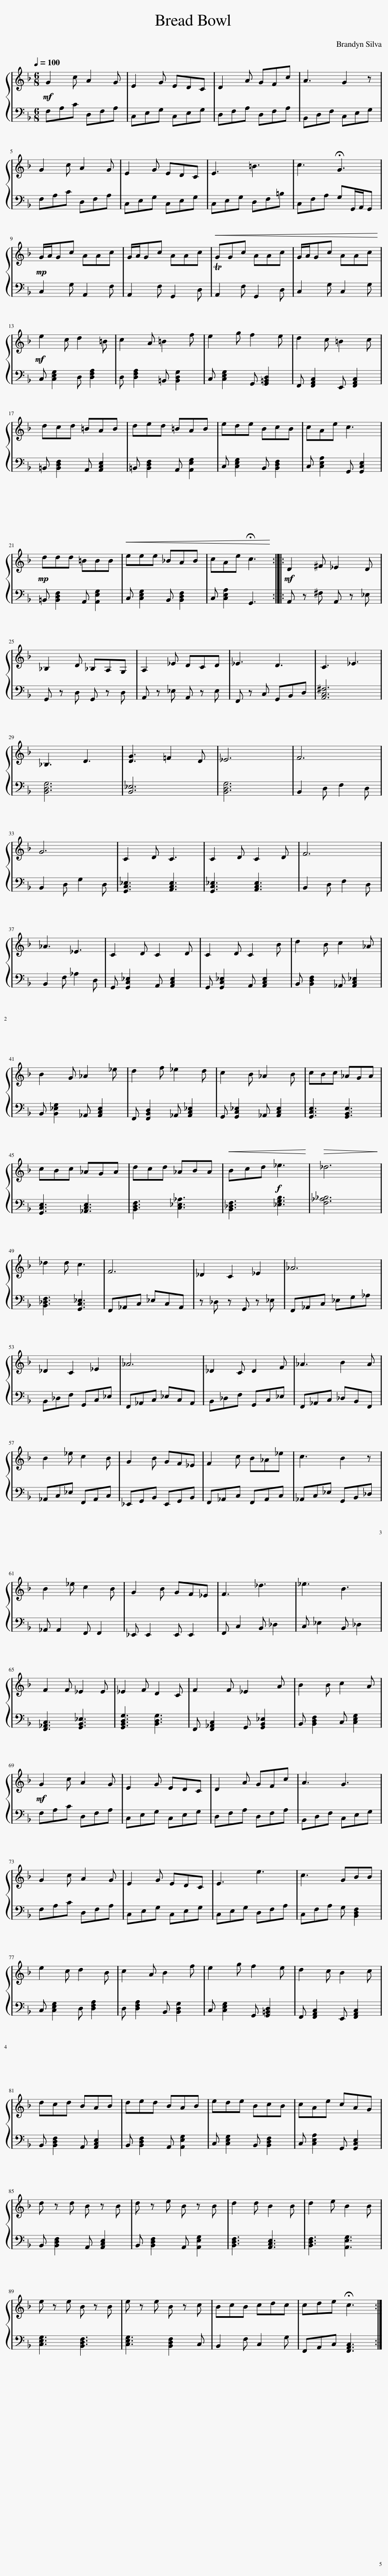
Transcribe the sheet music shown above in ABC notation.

X:1
%%score { 1 | 2 }
L:1/8
Q:1/4=100
M:6/8
I:linebreak $
K:F
V:1 treble
V:2 bass
V:1
!mf! G2 c A2 G | E2 G EDC | D2 A GFc | A3 G2 z |$ G2 c A2 G | %5
 E2 G EDC | E3 =B3 | c3 !fermata!G3 |$!mp! G/A/Gc AAc | G/A/Gc AAc | %10
!<(! TGGc AAc | G/A/Gc AAc!<)! |$!mf! e2 c d2 =B | c2 A =B2 f | e2 g f2 e | %15
 d2 c =B2 c |$ dcd =BAB | ded =BAB | ede BcB | cAe c3 |$ %20
!mp! ddd =BBB |!<(! eee _BAB | cAe !fermata!c3!<)! ::!mf! D2 ^F _E2 D |$ _B,2 D _B,A,G, | %25
 A,2 _E DCD | _E3 D3 | C3 _E3 |$ _B,3 D3 | [DG]3 =F2 D | %30
 _E6 | F6 |$ G6 | C2 D C3 | C2 D C2 D | %35
 F6 |$ _A3 _E3 | C2 D C2 D | C2 D C2 B | d2 B c2 _A |$ %40
 B2 G _A2 _e | d2 f _e2 d | c2 B _A2 B | cBc _AGA |$ cBc _AGA | %45
 dcd _ABA |!<(! Bcd!f! _e3!<)! |!>(! _d6!>)! |$ _d2 d c3 | F6 | %50
 _D2 C2 _E2 | _A6 |$ _D2 C2 _E2 | _A6 | _D2 C D2 F | %55
 _A3 B2 A |$ B2 _e c2 B | G2 B GF_E | F2 c B_A_e | c3 B2 z |$ %60
 B2 _e c2 B | G2 B GF_E | F3 _d3 | _e3 B3 |$ F2 F _E2 E | %65
 _E2 F D2 C | F2 F _E2 A | B2 B c2 A |$!mf! G2 c A2 G | E2 G EDC | %70
 D2 A GFc | A3 G3 |$ G2 c A2 G | E2 G EDC | E3 e3 | %75
 c3 GBB |$ e2 c d2 B | c2 A B2 f | e2 g f2 e | d2 c B2 c |$ %80
 dcd BAB | ded BAB | ede BcB | cAe cAG |$ d z d B z B | %85
 d z e B z B | d2 d B2 B | d2 e B2 B |$ e z e B z B | e z e B z c | %90
 BcB cdc | cde !fermata!c3 :| %92
V:2
 F,A,C D,F,A, | C,E,G, C,E,G, | D,F,A, D,F,A, | B,,D,F, C,E,G, |$ F,A,C D,F,A, | %5
 C,E,G, C,E,G, | C,E,G, D,F,=B, | C,F,A, G,G,,/A,,/G,, |$ C,2 G, A,,2 F, | A,,2 F, G,,2 D, | %10
 A,,2 F, G,,2 D, | C,2 G, C,2 G, |$ C, [C,E,G,]2 D, [D,F,A,]2 | D, [D,F,A,]2 =B,, [B,,D,G,]2 | C, [C,E,G,]2 G,, [G,,=B,,D,]2 | %15
 F,, [F,,A,,C,]2 E,, [F,,A,,C,]2 |$ =B,, [B,,D,F,]2 A,, [A,,C,E,]2 | =B,, [B,,D,F,]2 A,, [A,,E,G,]2 | C, [C,E,G,]2 B,, [B,,D,F,]2 | C, [C,E,A,]2 G,, [G,,C,E,]2 |$ %20
 =B,, [B,,D,F,]2 A,, [A,,E,G,]2 | C, [C,E,G,]2 B,, [B,,D,F,]2 | C, [C,E,A,]2 G,,3 :: A,, z ^F, A,, z _E, |$ G,, z D, G,, z D, | %25
 A,, z _E, A,, z E, | F,, z C, G,,B,,D, | [A,,C,^F,]6 |$ [B,,D,G,]6 | [B,,_E,]6 | %30
 [B,,D,G,]6 | B,,2 D, F,2 D, |$ B,,2 D, G,2 D, | [G,,C,_E,]3 [A,,C,E,]3 | [G,,C,_E,]3 [A,,C,E,]3 | %35
 B,,2 D, F,2 D, |$ B,,2 F, _A,2 D, | G,, [G,,C,_E,]2 A,, [A,,C,E,]2 | G,, [G,,C,_E,]2 A,, [A,,C,E,]2 | B,, [B,,D,F,]2 _A,, [A,,C,_E,]2 |$ %40
 B,, [B,,_E,G,]2 _A,, [A,,C,E,]2 | F,, [F,,B,,D,]2 _A,, [A,,C,_E,]2 | G,, [G,,C,_E,]2 _A,, [A,,C,E,]2 | [G,,C,E,]3 [G,,B,,E,]3 |$ [G,,C,E,]3 [_A,,C,E,]3 | %45
 [B,,D,F,]3 [C,_E,_A,]3 | [B,,_D,F,]3 [_E,G,B,]3 | [F,_A,_B,]6 |$ [B,,_D,F,]3 [G,,C,_E,]3 | F,,_A,,C, _E,C,A,, | %50
 z _D, z G,, z _E, | F,,_A,,C, _E,G,_A, |$ B,,_D,F, G,,C,_E, | F,,_A,,C, _E,C,A,, | B,,_D,F, G,,C,_E, | %55
 F,,_A,,C, _D,B,,F,, |$ _A,,C,_E, F,,A,,C, | _E,,G,,B,, E,,G,,B,, | F,,_A,,C, F,,A,,C, | _A,,C,_E, G,,B,,_D, |$ %60
 _A,, A,,2 F,, F,,2 | _E,, E,,2 E,, E,,2 | F,, C,2 B,, _D,2 | C, _E,2 B,, _D,2 |$ [F,,_A,,C,]3 [G,,B,,_E,]3 | %65
 [G,,B,,D,G,]3 [B,,D,G,]3 | F,, [F,,_A,,C,]2 G,, [G,,B,,_E,]2 | B,, [B,,D,F,]2 C, [C,E,G,]2 |$ F,A,C D,F,A, | C,E,G, C,E,G, | %70
 D,F,A, D,F,A, | B,,D,F, C,E,G, |$ F,A,C D,F,A, | C,E,G, C,E,G, | C,E,G, D,F,A, | %75
 C,F,A, G, [B,,D,F,]2 |$ C, [C,E,G,]2 D, [D,F,A,]2 | D, [D,F,A,]2 B,, [B,,D,G,]2 | C, [C,E,G,]2 G,, [G,,=B,,D,]2 | F,, [F,,A,,C,]2 E,, [F,,A,,C,]2 |$ %80
 B,, [B,,D,F,]2 A,, [A,,C,E,]2 | B,, [B,,D,F,]2 A,, [A,,E,G,]2 | C, [C,E,G,]2 B,, [B,,D,F,]2 | C, [C,E,A,]2 G,, [G,,C,E,]2 |$ B,, [B,,D,F,]2 A,, [A,,C,E,]2 | %85
 B,, [B,,D,F,]2 A,, [A,,E,G,]2 | [B,,D,F,]3 [A,,C,E,]3 | [B,,D,F,]3 [A,,E,G,]3 |$ [C,E,G,]3 [B,,D,F,]3 | [C,E,G,]3 [B,,D,F,]2 C, | %90
 B,,2 F, C,2 G, | F,,A,,C, [F,,A,,C,]3 :| %92
